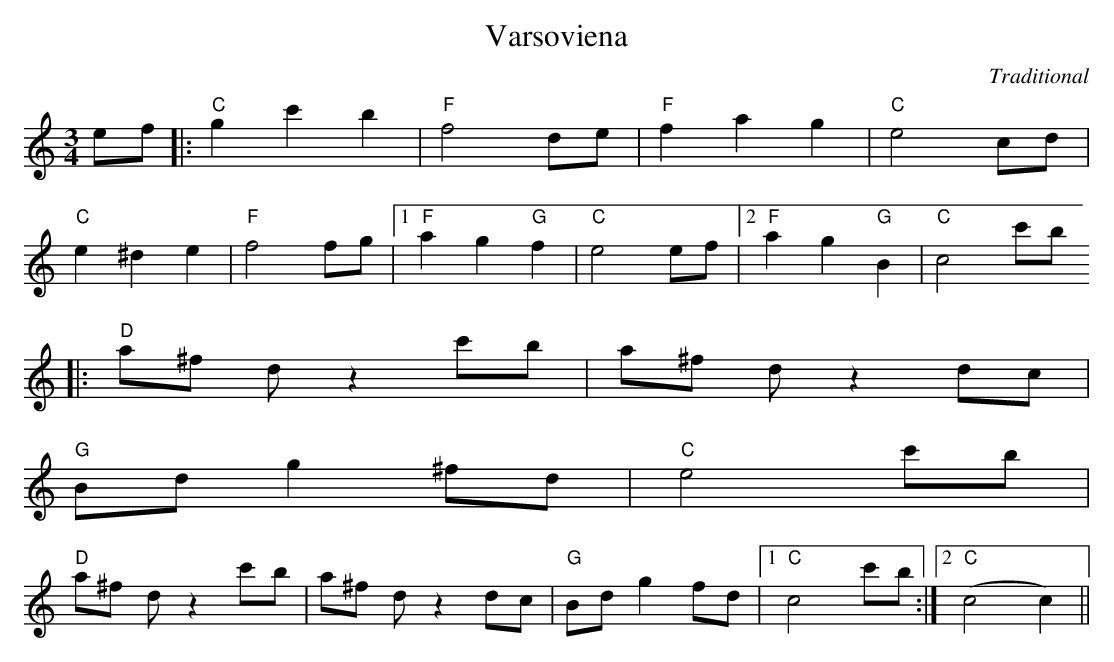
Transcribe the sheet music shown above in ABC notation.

X:1
T:Varsoviena
C:Traditional
M:3/4
L:1/4
K:C
e/2f/2 |: "C"g c' b | "F"f2 d/2e/2 | "F"f a g |  "C"e2 c/2d/2 |
"C"e ^d e | "F"f2 f/2g/2 |1 "F"a g "G"f | "C"e2 e/2f/2 |2 "F"a g "G"B | "C"c2 c'/2b/2
|: "D"a/2^f/2 d/2 z c'/2b/2 | a/2^f/2 d/2 z d/2c/2 |
   "G"B/2d/2 g ^f/2d/2 | "C"e2 c'/2b/2 |
   "D"a/2^f/2 d/2 z c'/2b/2 | a/2^f/2 d/2 z d/2c/2 | "G"B/2d/2 g f/2d/2 |1 "C"c2 c'/2b/2:|2 "C"(c2c) ||
